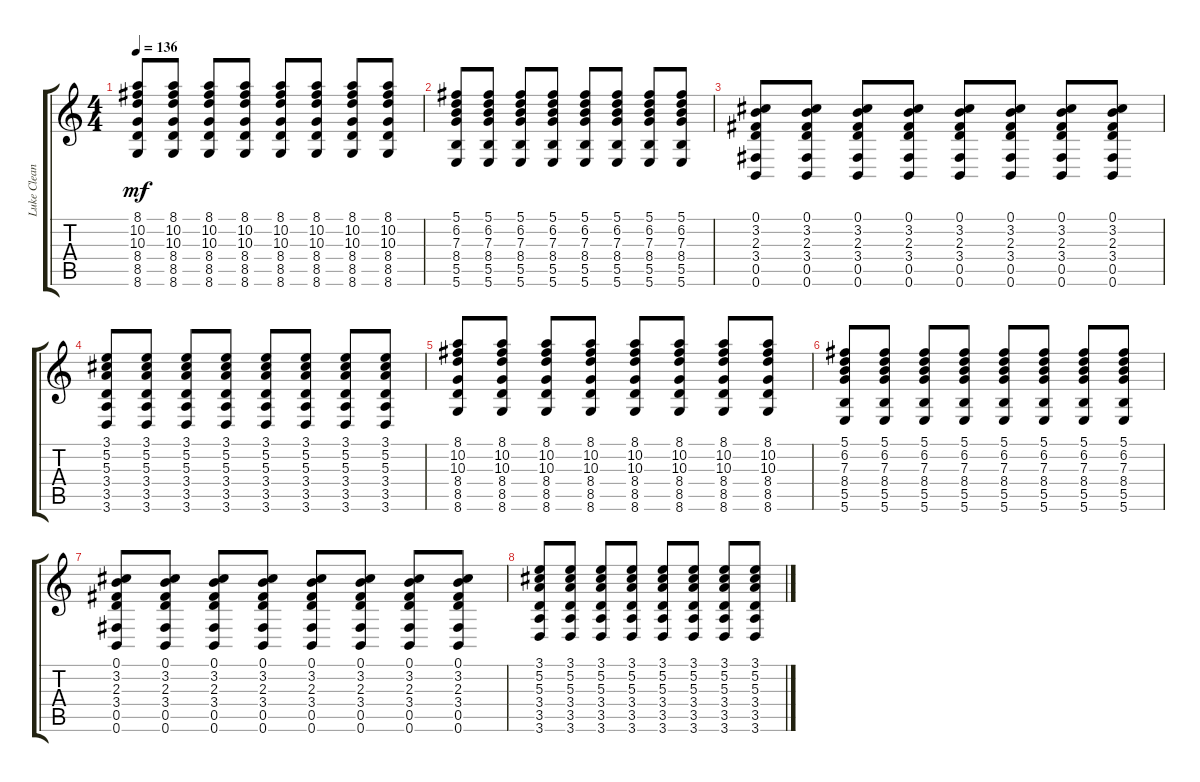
\track ("Luke Clean" "Luke Clean") {instrument electricguitarclean}
\staff {score tabs}
\tuning (Db4 Ab3 E3 B2 Gb2 B1) {hide}
\ts (4 4)
\tempo 136
\clef g2
\ks c
(8.1 10.2 10.3 8.4 8.5 8.6).8{dy mf} (8.1 10.2 10.3 8.4 8.5 8.6).8 (8.1 10.2 10.3 8.4 8.5 8.6).8 (8.1 10.2 10.3 8.4 8.5 8.6).8 (8.1 10.2 10.3 8.4 8.5 8.6).8 (8.1 10.2 10.3 8.4 8.5 8.6).8 (8.1 10.2 10.3 8.4 8.5 8.6).8 (8.1 10.2 10.3 8.4 8.5 8.6).8 |
(5.1 6.2 7.3 8.4 5.5 5.6).8 (5.1 6.2 7.3 8.4 5.5 5.6).8 (5.1 6.2 7.3 8.4 5.5 5.6).8 (5.1 6.2 7.3 8.4 5.5 5.6).8 (5.1 6.2 7.3 8.4 5.5 5.6).8 (5.1 6.2 7.3 8.4 5.5 5.6).8 (5.1 6.2 7.3 8.4 5.5 5.6).8 (5.1 6.2 7.3 8.4 5.5 5.6).8 |
(0.1 3.2 2.3 3.4 0.5 0.6).8 (0.1 3.2 2.3 3.4 0.5 0.6).8 (0.1 3.2 2.3 3.4 0.5 0.6).8 (0.1 3.2 2.3 3.4 0.5 0.6).8 (0.1 3.2 2.3 3.4 0.5 0.6).8 (0.1 3.2 2.3 3.4 0.5 0.6).8 (0.1 3.2 2.3 3.4 0.5 0.6).8 (0.1 3.2 2.3 3.4 0.5 0.6).8 |
(3.1 5.2 5.3 3.4 3.5 3.6).8 (3.1 5.2 5.3 3.4 3.5 3.6).8 (3.1 5.2 5.3 3.4 3.5 3.6).8 (3.1 5.2 5.3 3.4 3.5 3.6).8 (3.1 5.2 5.3 3.4 3.5 3.6).8 (3.1 5.2 5.3 3.4 3.5 3.6).8 (3.1 5.2 5.3 3.4 3.5 3.6).8 (3.1 5.2 5.3 3.4 3.5 3.6).8 |
(8.1 10.2 10.3 8.4 8.5 8.6).8 (8.1 10.2 10.3 8.4 8.5 8.6).8 (8.1 10.2 10.3 8.4 8.5 8.6).8 (8.1 10.2 10.3 8.4 8.5 8.6).8 (8.1 10.2 10.3 8.4 8.5 8.6).8 (8.1 10.2 10.3 8.4 8.5 8.6).8 (8.1 10.2 10.3 8.4 8.5 8.6).8 (8.1 10.2 10.3 8.4 8.5 8.6).8 |
(5.1 6.2 7.3 8.4 5.5 5.6).8 (5.1 6.2 7.3 8.4 5.5 5.6).8 (5.1 6.2 7.3 8.4 5.5 5.6).8 (5.1 6.2 7.3 8.4 5.5 5.6).8 (5.1 6.2 7.3 8.4 5.5 5.6).8 (5.1 6.2 7.3 8.4 5.5 5.6).8 (5.1 6.2 7.3 8.4 5.5 5.6).8 (5.1 6.2 7.3 8.4 5.5 5.6).8 |
(0.1 3.2 2.3 3.4 0.5 0.6).8 (0.1 3.2 2.3 3.4 0.5 0.6).8 (0.1 3.2 2.3 3.4 0.5 0.6).8 (0.1 3.2 2.3 3.4 0.5 0.6).8 (0.1 3.2 2.3 3.4 0.5 0.6).8 (0.1 3.2 2.3 3.4 0.5 0.6).8 (0.1 3.2 2.3 3.4 0.5 0.6).8 (0.1 3.2 2.3 3.4 0.5 0.6).8 |
(3.1 5.2 5.3 3.4 3.5 3.6).8 (3.1 5.2 5.3 3.4 3.5 3.6).8 (3.1 5.2 5.3 3.4 3.5 3.6).8 (3.1 5.2 5.3 3.4 3.5 3.6).8 (3.1 5.2 5.3 3.4 3.5 3.6).8 (3.1 5.2 5.3 3.4 3.5 3.6).8 (3.1 5.2 5.3 3.4 3.5 3.6).8 (3.1 5.2 5.3 3.4 3.5 3.6).8
